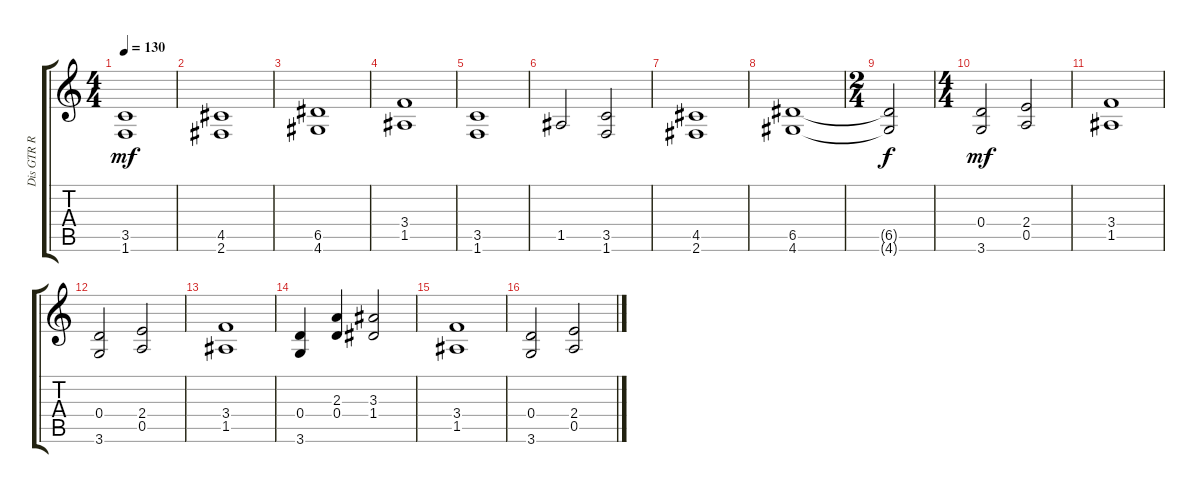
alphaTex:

\track ("Dis GTR R" "Dis GTR R") {instrument overdrivenguitar}
\staff {score tabs}
\tuning (E4 B3 G3 D3 A2 E2) {hide}
\ts (4 4)
\tempo 130
\clef g2
\ks c
(3.5 1.6).1{dy mf} |
(4.5 2.6).1 |
(6.5 4.6).1 |
(3.4 1.5).1 |
(3.5 1.6).1 |
1.5.2 (3.5 1.6).2 |
(4.5 2.6).1 |
(6.5 4.6).1 |
\ts (2 4)
(6.5{t} 4.6{t}).2{dy f} |
\ts (4 4)
(0.4 3.6).2{dy mf} (2.4 0.5).2 |
(3.4 1.5).1 |
(0.4 3.6).2 (2.4 0.5).2 |
(3.4 1.5).1 |
(0.4 3.6).4 (2.3 0.4).4 (3.3 1.4).2 |
(3.4 1.5).1 |
(0.4 3.6).2 (2.4 0.5).2
